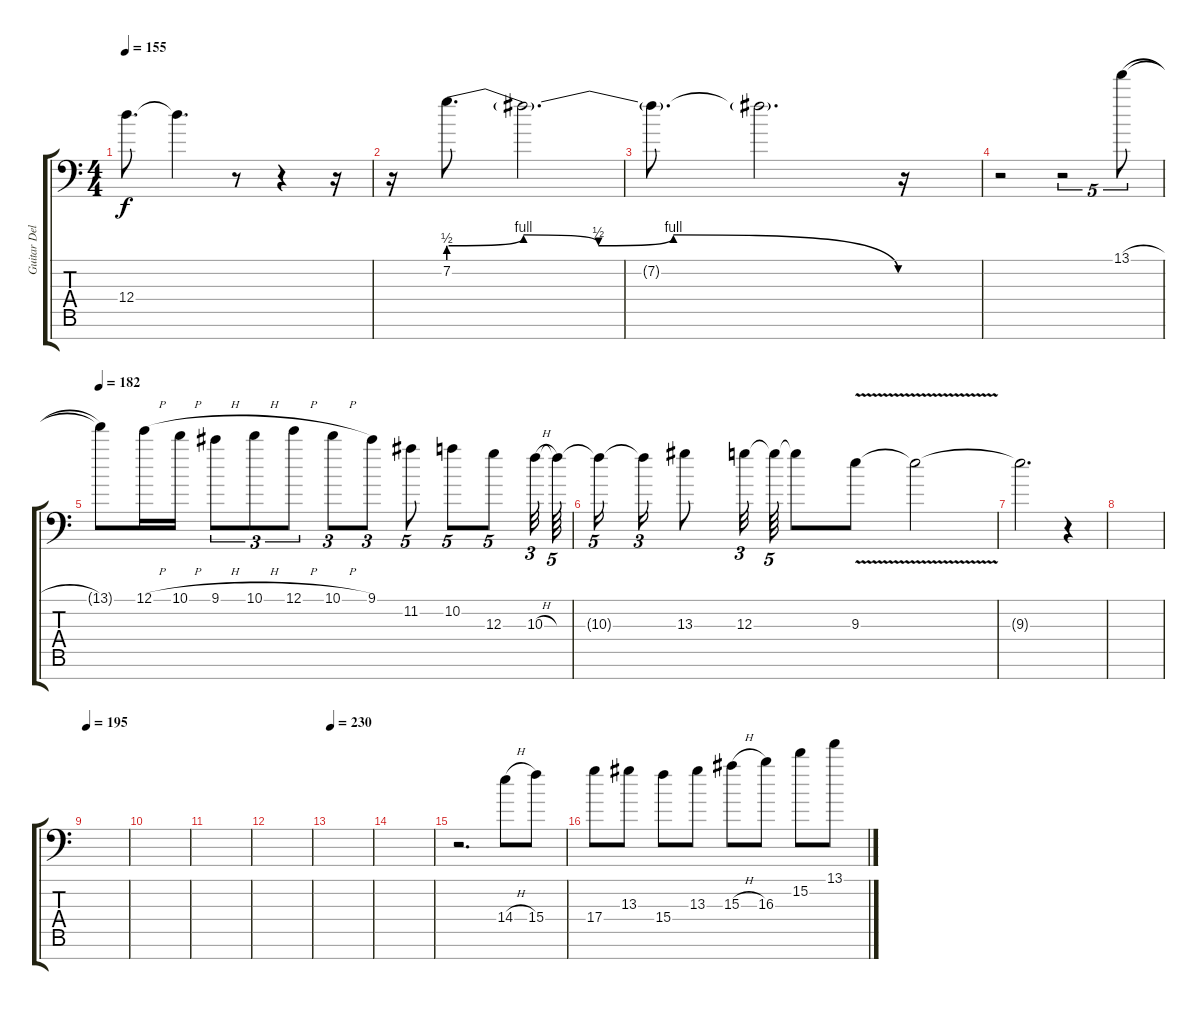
\track ("Guitar Delay" "Guitar Del") {instrument distortionguitar}
\staff {score tabs}
\tuning (E4 B3 G3 D3 A2 E2 A1) {hide}
\ts (4 4)
\tempo 155
\clef f4
\ks c
12.4{t}.8{d dy f} 12.4{t}.4{d volume 3} r.8 r.4 r.16 |
r.16 7.2{be (custom 0 2 10 4 20 2 30 4 60 0)}.8{d volume 6} 7.2{t}.2{d} |
7.2{t}.8{d} 7.2{t}.2{d} r.16 |
r.2 r.2{tu (5 4)} 13.1{h}.8{tu (5 4)} |
\tempo 182
13.1{t}.8 12.1{h}.16 10.1{h}.16 9.1{h}.8{tu (3 2)} 10.1{h}.8{tu (3 2)} 12.1{h}.8{tu (3 2)} 10.1{h}.8{tu (3 2)} 9.1.8{tu (3 2)} 11.2.8{tu (5 4)} 10.2.8{tu (5 4)} 12.3.8{tu (5 4)} 10.3{h}.32{tu (3 2)} 10.3{t}.64{tu (5 4)} |
10.3{t}.16{tu (5 4)} 10.3{t}.16{tu (3 2)} 13.3.8 12.3.32{tu (3 2)} 12.3{t}.64{tu (5 4)} 12.3{t}.8 9.3{v}.8 9.3{t}.2{volume 3} |
9.3{t}.2{d} r.4 |
|
\tempo 195
|
|
|
|
\tempo 230
|
|
r.2{d} 14.4{h}.8{volume 6} 15.4.8 |
17.4.8 13.3.8 15.4.8 13.3.8 15.3{h}.8 16.3.8 15.2.8 13.1{h}.8
